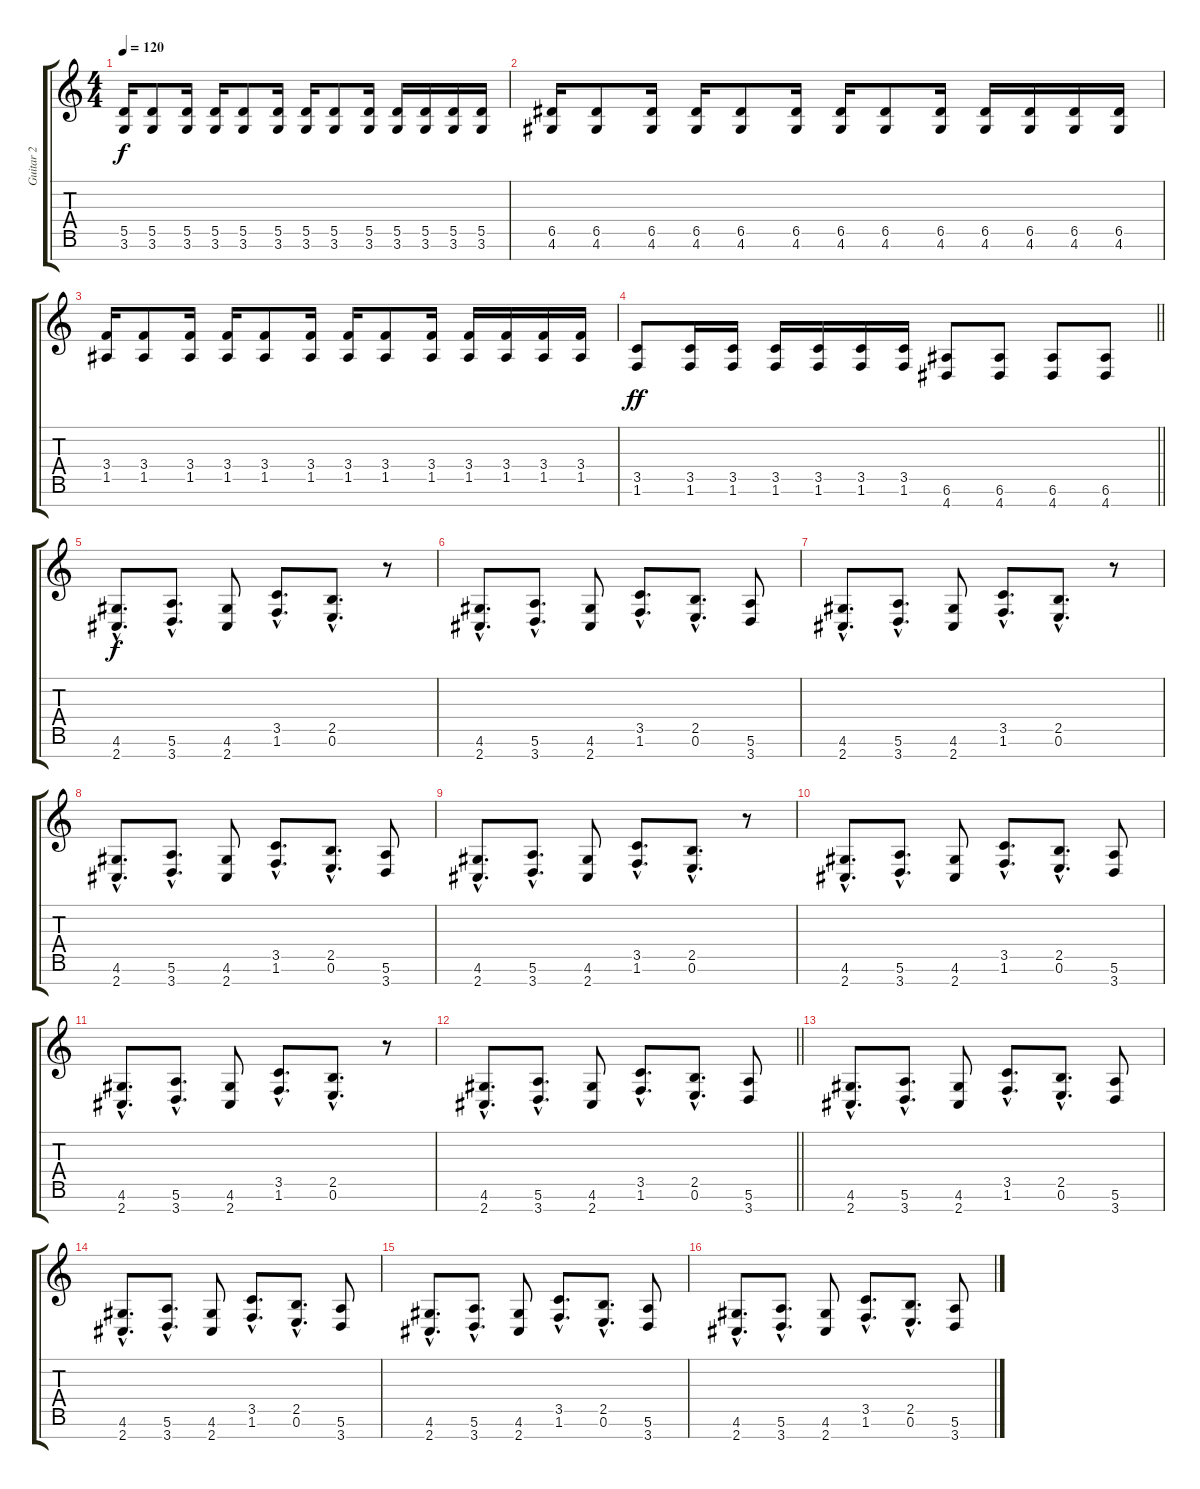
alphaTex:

\track ("Guitar 2" "Guitar 2") {instrument overdrivenguitar}
\staff {score tabs}
\tuning (E4 B3 G3 D3 A2 E2 B1) {hide}
\ts (4 4)
\tempo 120
\clef g2
\ks c
(5.5 3.6).16{dy f} (5.5 3.6).8 (5.5 3.6).16 (5.5 3.6).16 (5.5 3.6).8 (5.5 3.6).16 (5.5 3.6).16 (5.5 3.6).8 (5.5 3.6).16 (5.5 3.6).16 (5.5 3.6).16 (5.5 3.6).16 (5.5 3.6).16 |
(6.5 4.6).16 (6.5 4.6).8 (6.5 4.6).16 (6.5 4.6).16 (6.5 4.6).8 (6.5 4.6).16 (6.5 4.6).16 (6.5 4.6).8 (6.5 4.6).16 (6.5 4.6).16 (6.5 4.6).16 (6.5 4.6).16 (6.5 4.6).16 |
(3.4 1.5).16 (3.4 1.5).8 (3.4 1.5).16 (3.4 1.5).16 (3.4 1.5).8 (3.4 1.5).16 (3.4 1.5).16 (3.4 1.5).8 (3.4 1.5).16 (3.4 1.5).16 (3.4 1.5).16 (3.4 1.5).16 (3.4 1.5).16 |
\barLineRight lightlight
(3.5 1.6).8{dy ff} (3.5 1.6).16 (3.5 1.6).16 (3.5 1.6).16 (3.5 1.6).16 (3.5 1.6).16 (3.5 1.6).16 (6.6 4.7).8 (6.6 4.7).8 (6.6 4.7).8 (6.6 4.7).8 |
(4.6{hac} 2.7{hac}).8{d dy f instrument overdrivenguitar} (5.6{hac} 3.7{hac}).8{d} (4.6 2.7).8 (3.5{hac} 1.6{hac}).8{d} (2.5{hac} 0.6{hac}).8{d} r.8 |
(4.6{hac} 2.7{hac}).8{d} (5.6{hac} 3.7{hac}).8{d} (4.6 2.7).8 (3.5{hac} 1.6{hac}).8{d} (2.5{hac} 0.6{hac}).8{d} (5.6 3.7).8 |
(4.6{hac} 2.7{hac}).8{d} (5.6{hac} 3.7{hac}).8{d} (4.6 2.7).8 (3.5{hac} 1.6{hac}).8{d} (2.5{hac} 0.6{hac}).8{d} r.8 |
(4.6{hac} 2.7{hac}).8{d} (5.6{hac} 3.7{hac}).8{d} (4.6 2.7).8 (3.5{hac} 1.6{hac}).8{d} (2.5{hac} 0.6{hac}).8{d} (5.6 3.7).8 |
(4.6{hac} 2.7{hac}).8{d} (5.6{hac} 3.7{hac}).8{d} (4.6 2.7).8 (3.5{hac} 1.6{hac}).8{d} (2.5{hac} 0.6{hac}).8{d} r.8 |
(4.6{hac} 2.7{hac}).8{d} (5.6{hac} 3.7{hac}).8{d} (4.6 2.7).8 (3.5{hac} 1.6{hac}).8{d} (2.5{hac} 0.6{hac}).8{d} (5.6 3.7).8 |
(4.6{hac} 2.7{hac}).8{d} (5.6{hac} 3.7{hac}).8{d} (4.6 2.7).8 (3.5{hac} 1.6{hac}).8{d} (2.5{hac} 0.6{hac}).8{d} r.8 |
\barLineRight lightlight
(4.6{hac} 2.7{hac}).8{d} (5.6{hac} 3.7{hac}).8{d} (4.6 2.7).8 (3.5{hac} 1.6{hac}).8{d} (2.5{hac} 0.6{hac}).8{d} (5.6 3.7).8 |
(4.6{hac} 2.7{hac}).8{d} (5.6{hac} 3.7{hac}).8{d} (4.6 2.7).8 (3.5{hac} 1.6{hac}).8{d} (2.5{hac} 0.6{hac}).8{d} (5.6 3.7).8 |
(4.6{hac} 2.7{hac}).8{d} (5.6{hac} 3.7{hac}).8{d} (4.6 2.7).8 (3.5{hac} 1.6{hac}).8{d} (2.5{hac} 0.6{hac}).8{d} (5.6 3.7).8 |
(4.6{hac} 2.7{hac}).8{d} (5.6{hac} 3.7{hac}).8{d} (4.6 2.7).8 (3.5{hac} 1.6{hac}).8{d} (2.5{hac} 0.6{hac}).8{d} (5.6 3.7).8 |
(4.6{hac} 2.7{hac}).8{d} (5.6{hac} 3.7{hac}).8{d} (4.6 2.7).8 (3.5{hac} 1.6{hac}).8{d} (2.5{hac} 0.6{hac}).8{d} (5.6 3.7).8
